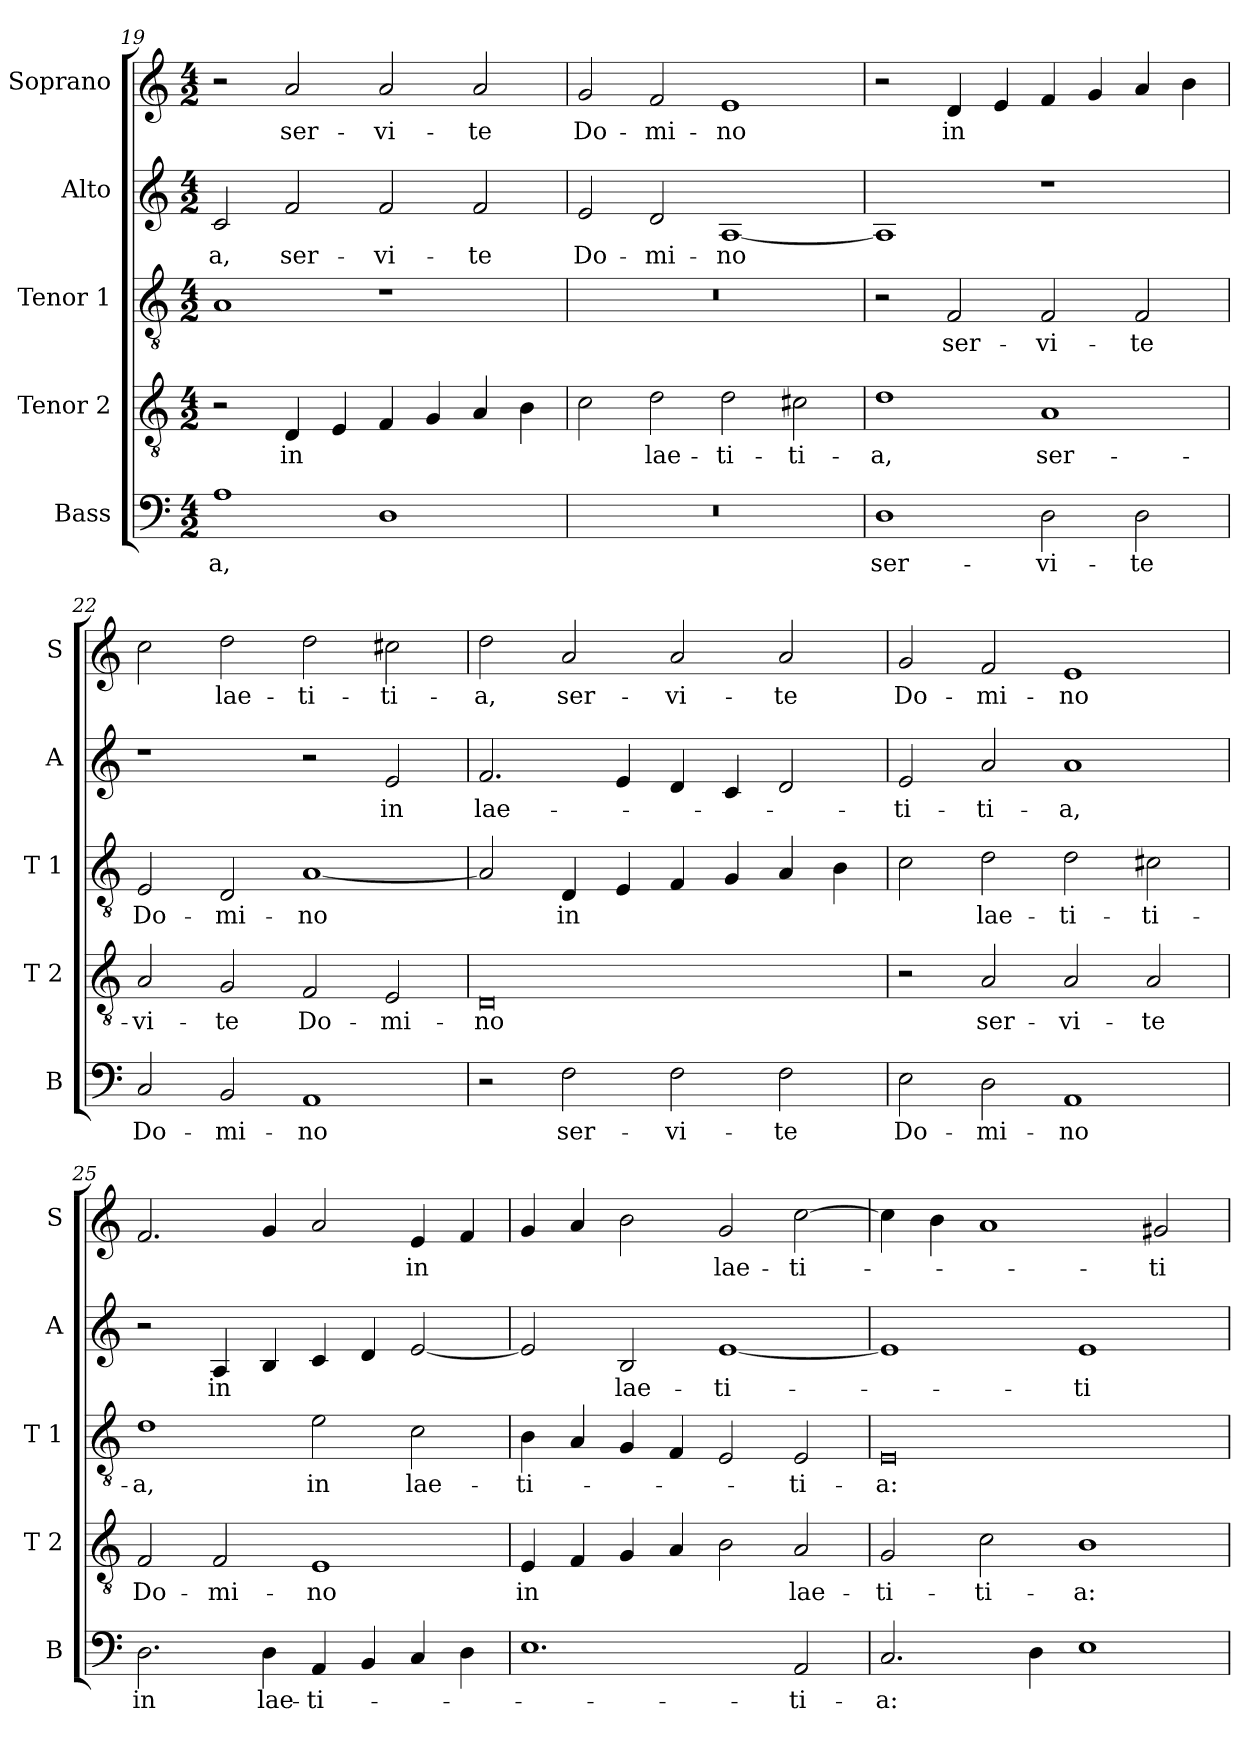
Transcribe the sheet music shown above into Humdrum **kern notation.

**kern	**text	**kern	**text	**kern	**text	**kern	**text	**kern	**text
*part5	*part5	*part4	*part4	*part3	*part3	*part2	*part2	*part1	*part1
*staff5	*staff5	*staff4	*staff4	*staff3	*staff3	*staff2	*staff2	*staff1	*staff1
*I"Bass	*	*I"Tenor 2	*	*I"Tenor 1	*	*I"Alto	*	*I"Soprano	*
*I'B	*	*I'T 2	*	*I'T 1	*	*I'A	*	*I'S	*
*clefF4	*	*clefGv2	*	*clefGv2	*	*clefG2	*	*clefG2	*
*k[]	*	*k[]	*	*k[]	*	*k[]	*	*k[]	*
*C:	*	*C:	*	*C:	*	*C:	*	*C:	*
*M4/2	*	*M4/2	*	*M4/2	*	*M4/2	*	*M4/2	*
=19	=19	=19	=19	=19	=19	=19	=19	=19	=19
!	!LO:LY:b	!	!	!	!	!	!LO:LY:b	!	!
1A	-a,	2r	.	1A	.	2c/	-a,	2r	.
!	!	!	!LO:LY:b	!	!	!	!LO:LY:b	!	!LO:LY:b
.	.	4D/	in	.	.	2f/	ser-	2a/	ser-
.	.	4E/	.	.	.	.	.	.	.
!	!	!	!	!	!	!	!LO:LY:b	!	!LO:LY:b
1D	.	4F/	.	1r	.	2f/	-vi-	2a/	-vi-
.	.	4G/	.	.	.	.	.	.	.
!	!	!	!	!	!	!	!LO:LY:b	!	!LO:LY:b
.	.	4A/	.	.	.	2f/	-te	2a/	-te
.	.	4B\	.	.	.	.	.	.	.
=20	=20	=20	=20	=20	=20	=20	=20	=20	=20
!	!	!	!	!	!	!	!LO:LY:b	!	!LO:LY:b
0r	.	2c\	.	0r	.	2e/	Do-	2g/	Do-
!	!	!	!LO:LY:b	!	!	!	!LO:LY:b	!	!LO:LY:b
.	.	2d\	lae-	.	.	2d/	-mi-	2f/	-mi-
!	!	!	!LO:LY:b	!	!	!	!LO:LY:b	!	!LO:LY:b
.	.	2d\	-ti-	.	.	[1A	-no	1e	-no
!	!	!	!LO:LY:b	!	!	!	!	!	!
.	.	2c#X\	-ti-	.	.	.	.	.	.
!!LO:LB:g=z
=21	=21	=21	=21	=21	=21	=21	=21	=21	=21
!	!LO:LY:b	!	!LO:LY:b	!	!	!	!	!	!
1D	ser-	1d	-a,	2r	.	1A]	.	2r	.
!	!	!	!	!	!LO:LY:b	!	!	!	!LO:LY:b
.	.	.	.	2F/	ser-	.	.	4d/	in
.	.	.	.	.	.	.	.	4e/	.
!	!LO:LY:b	!	!LO:LY:b	!	!LO:LY:b	!	!	!	!
2D\	-vi-	1A	ser-	2F/	-vi-	1r	.	4f/	.
.	.	.	.	.	.	.	.	4g/	.
!	!LO:LY:b	!	!	!	!LO:LY:b	!	!	!	!
2D\	-te	.	.	2F/	-te	.	.	4a/	.
.	.	.	.	.	.	.	.	4b\	.
=22	=22	=22	=22	=22	=22	=22	=22	=22	=22
!	!LO:LY:b	!	!LO:LY:b	!	!LO:LY:b	!	!	!	!
2C/	Do-	2A/	-vi-	2E/	Do-	1r	.	2cc\	.
!	!LO:LY:b	!	!LO:LY:b	!	!LO:LY:b	!	!	!	!LO:LY:b
2BB/	-mi-	2G/	-te	2D/	-mi-	.	.	2dd\	lae-
!	!LO:LY:b	!	!LO:LY:b	!	!LO:LY:b	!	!	!	!LO:LY:b
1AA	-no	2F/	Do-	[1A	-no	2r	.	2dd\	-ti-
!	!	!	!LO:LY:b	!	!	!	!LO:LY:b	!	!LO:LY:b
.	.	2E/	-mi-	.	.	2e/	in	2cc#X\	-ti-
=23	=23	=23	=23	=23	=23	=23	=23	=23	=23
!	!	!	!LO:LY:b	!	!	!	!LO:LY:b	!	!LO:LY:b
2r	.	0D	-no	2A/]	.	2.f/	lae-	2dd\	-a,
!	!LO:LY:b	!	!	!	!LO:LY:b	!	!	!	!LO:LY:b
2F\	ser-	.	.	4D/	in	.	.	2a/	ser-
.	.	.	.	4E/	.	4e/	.	.	.
!	!LO:LY:b	!	!	!	!	!	!	!	!LO:LY:b
2F\	-vi-	.	.	4F/	.	4d/	.	2a/	-vi-
.	.	.	.	4G/	.	4c/	.	.	.
!	!LO:LY:b	!	!	!	!	!	!	!	!LO:LY:b
2F\	-te	.	.	4A/	.	2d/	.	2a/	-te
.	.	.	.	4B\	.	.	.	.	.
=24	=24	=24	=24	=24	=24	=24	=24	=24	=24
!	!LO:LY:b	!	!	!	!	!	!LO:LY:b	!	!LO:LY:b
2E\	Do-	2r	.	2c\	.	2e/	-ti-	2g/	Do-
!	!LO:LY:b	!	!LO:LY:b	!	!LO:LY:b	!	!LO:LY:b	!	!LO:LY:b
2D\	-mi-	2A/	ser-	2d\	lae-	2a/	-ti-	2f/	-mi-
!	!LO:LY:b	!	!LO:LY:b	!	!LO:LY:b	!	!LO:LY:b	!	!LO:LY:b
1AA	-no	2A/	-vi-	2d\	-ti-	1a	-a,	1e	-no
!	!	!	!LO:LY:b	!	!LO:LY:b	!	!	!	!
.	.	2A/	-te	2c#X\	-ti-	.	.	.	.
=25	=25	=25	=25	=25	=25	=25	=25	=25	=25
!	!LO:LY:b	!	!LO:LY:b	!	!LO:LY:b	!	!	!	!
2.D\	in	2F/	Do-	1d	-a,	2r	.	2.f/	.
!	!	!	!LO:LY:b	!	!	!	!LO:LY:b	!	!
.	.	2F/	-mi-	.	.	4A/	in	.	.
!	!LO:LY:b	!	!	!	!	!	!	!	!
4D\	lae-	.	.	.	.	4B/	.	4g/	.
!	!LO:LY:b	!	!LO:LY:b	!	!LO:LY:b	!	!	!	!
4AA/	-ti-	1E	-no	2e\	in	4c/	.	2a/	.
4BB/	.	.	.	.	.	4d/	.	.	.
!	!	!	!	!	!LO:LY:b	!	!	!	!LO:LY:b
4C/	.	.	.	2c\	lae-	[2e/	.	4e/	in
4D\	.	.	.	.	.	.	.	4f/	.
!!LO:LB:g=z
=26	=26	=26	=26	=26	=26	=26	=26	=26	=26
!	!	!	!LO:LY:b	!	!LO:LY:b	!	!	!	!
1.E	.	4E/	in	4B\	-ti-	2e/]	.	4g/	.
.	.	4F/	.	4A/	.	.	.	4a/	.
!	!	!	!	!	!	!	!LO:LY:b	!	!
.	.	4G/	.	4G/	.	2B/	lae-	2b\	.
.	.	4A/	.	4F/	.	.	.	.	.
!	!	!	!	!	!	!	!LO:LY:b	!	!LO:LY:b
.	.	2B\	.	2E/	.	[1e	-ti-	2g/	lae-
!	!LO:LY:b	!	!LO:LY:b	!	!LO:LY:b	!	!	!	!LO:LY:b
2AA/	-ti-	2A/	lae-	2E/	-ti-	.	.	[2cc\	-ti-
=27	=27	=27	=27	=27	=27	=27	=27	=27	=27
!	!LO:LY:b	!	!LO:LY:b	!	!LO:LY:b	!	!	!	!
2.C/	-a:	2G/	-ti-	0E	-a:	1e]	.	4cc\]	.
.	.	.	.	.	.	.	.	4b\	.
!	!	!	!LO:LY:b	!	!	!	!	!	!
.	.	2c\	-ti-	.	.	.	.	1a	.
4D\	.	.	.	.	.	.	.	.	.
!	!	!	!LO:LY:b	!	!	!	!LO:LY:b	!	!
1E	.	1B	-a:	.	.	1e	-ti-	.	.
!	!	!	!	!	!	!	!	!	!LO:LY:b
.	.	.	.	.	.	.	.	2g#X/	-ti-
=	=	=	=	=	=	=	=	=	=
*-	*-	*-	*-	*-	*-	*-	*-	*-	*-
